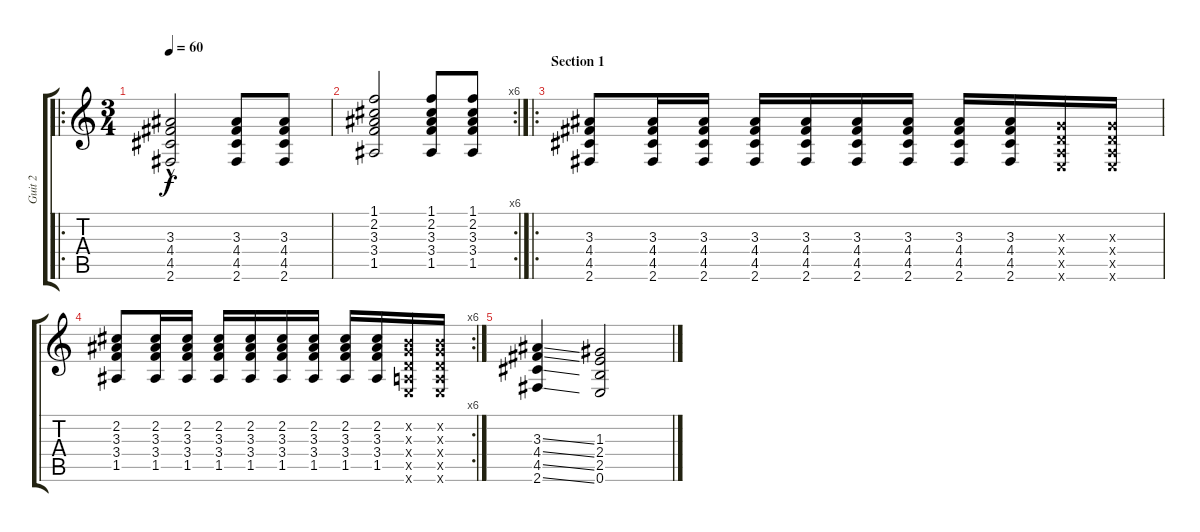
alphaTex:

\track ("Guit 2" "Guit 2") {instrument acousticguitarnylon}
\staff {score tabs}
\tuning (E4 B3 G3 D3 A2 E2) {hide}
\ro
\ts (3 4)
\tempo 60
\clef g2
\ks c
(3.3{hac} 4.4 4.5 2.6).2{dy f instrument acousticguitarnylon} (3.3 4.4 4.5 2.6).8 (3.3 4.4 4.5 2.6).8 |
\rc 6
(1.1 2.2 3.3 3.4 1.5).2 (1.1 2.2 3.3 3.4 1.5).8 (1.1 2.2 3.3 3.4 1.5).8 |
\ro
\section ("" "Section 1")
(3.3 4.4 4.5 2.6).8{volume 11 instrument distortionguitar} (3.3 4.4 4.5 2.6).16 (3.3 4.4 4.5 2.6).16 (3.3 4.4 4.5 2.6).16 (3.3 4.4 4.5 2.6).16 (3.3 4.4 4.5 2.6).16 (3.3 4.4 4.5 2.6).16 (3.3 4.4 4.5 2.6).16 (3.3 4.4 4.5 2.6).16 (0.3{x} 0.4{x} 0.5{x} 0.6{x}).16 (0.3{x} 0.4{x} 0.5{x} 0.6{x}).16 |
\rc 6
(2.2 3.3 3.4 1.5).8 (2.2 3.3 3.4 1.5).16 (2.2 3.3 3.4 1.5).16 (2.2 3.3 3.4 1.5).16 (2.2 3.3 3.4 1.5).16 (2.2 3.3 3.4 1.5).16 (2.2 3.3 3.4 1.5).16 (2.2 3.3 3.4 1.5).16 (2.2 3.3 3.4 1.5).16 (0.2{x} 0.3{x} 0.4{x} 0.5{x} 0.6{x}).16 (0.2{x} 0.3{x} 0.4{x} 0.5{x} 0.6{x}).16 |
(3.3{ss} 4.4{ss} 4.5{ss} 2.6{ss}).4 (1.3 2.4 2.5 0.6).2
